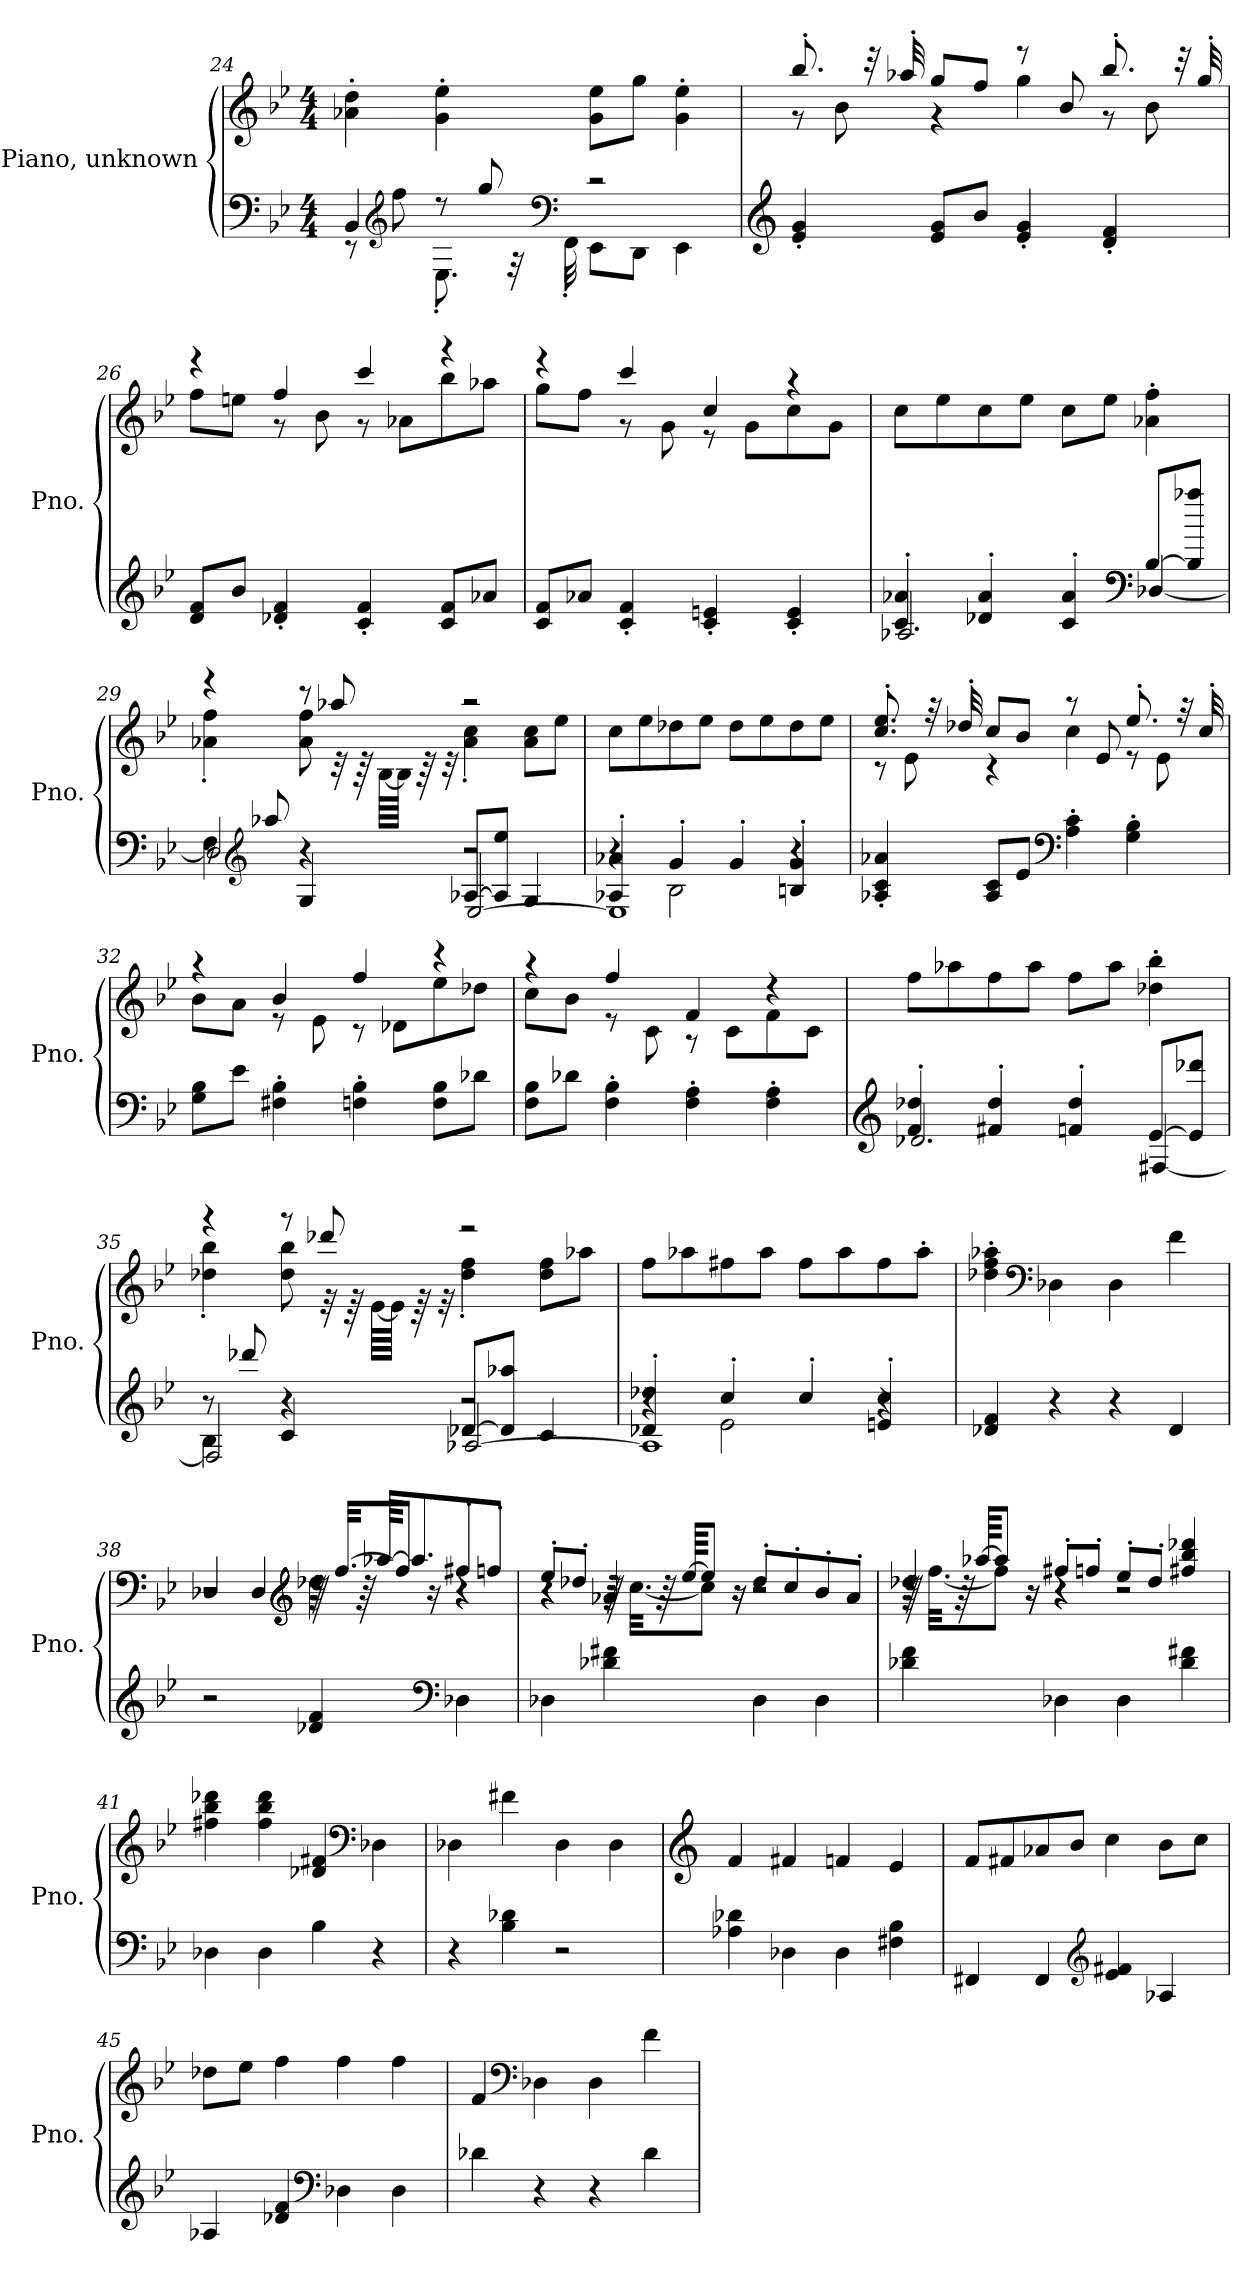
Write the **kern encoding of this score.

**kern	**kern
*part1	*part1
*staff2	*staff1
*I"Piano, unknown	*
*I'Pno.	*
*clefF4	*clefG2
*k[b-e-]	*k[b-e-]
*M4/4	*M4/4
=24	=24
*^	*
4BB-/	8r	4a-X\' 4dd\'
*clefG2	*	*
.	8ff\	.
8r	8.E-'\	4g\' 4ee-\'
8gg/	.	.
.	32r	.
*clefF4	*	*
.	32FF'\	.
2r	8EE-\L	8g\ 8ee-\L
.	8DD\J	8gg\J
.	4EE-\	4g\' 4ee-\'
*v	*v	*
=25	=25
*clefG2	*
*	*^
4e-/' 4g/'	8.bb-'/	8r
.	.	8b-\
.	32r	.
.	32aa-X'/	.
8e-/ 8g/L	8gg/L	4r
8b-/J	8ff/J	.
4e-/' 4g/'	8r	4gg\
.	8b-/	.
4d/' 4f/'	8.bb-'/	8r
.	.	8b-\
.	32r	.
.	32gg'/	.
!!LO:LB:g=z	!!
=26	=26	=26
8d/ 8f/L	4r	8ff\L
8b-/J	.	8een\J
4d-X/' 4f/'	4ff/	8r
.	.	8b-\
4c/' 4f/'	4ccc/	8r
.	.	8a-X\L
8c/ 8f/L	4r	8bb-\
8a-X/J	.	8aa-X\J
=27	=27	=27
8c/ 8f/L	4r	8gg\L
8a-X/J	.	8ff\J
4c/' 4f/'	4ccc/	8r
.	.	8g\
4c/' 4en/'	4cc/	8r
.	.	8g\L
4c/' 4e/'	4r	8cc\
.	.	8g\J
*	*v	*v
=28	=28
*^	*
4c/' 4a-X/'	2.A-X/	8cc\L
.	.	8ee-\
4d-X/' 4a-/'	.	8cc\
.	.	8ee-\J
4c/' 4a-/'	.	8cc\L
.	.	8ee-\J
*clefF4	*	*
[8B-/L	[4D-X/	4a-X\' 4ff\'
8B-/] 8aa-X/J	.	.
!!LO:LB:g=z
=29	=29	=29
*	*^	*^
8r	4F\	2D-/]	4r	4a-X\' 4ff\'
*clefG2	*	*	*	*
8aa-X/	.	.	.	.
4G/	4r	.	8r	8a-\ 8ff\
.	.	.	8aa-X/	32r
.	.	.	.	64r
.	.	.	.	[64B-\LLLL
.	.	.	.	64B-\JJJJ]
.	.	.	.	64r
.	.	.	.	32r
[8A-X/L	2r	[2E-/	2r	4a-\' 4cc\'
8A-/] 8ee-/J	.	.	.	.
4G/	.	.	.	8a-\ 8cc\L
.	.	.	.	8ee-\J
*	*	*	*v	*v
=30	=30	=30	=30
4A-X/' 4a-X/'	4r	1E-]	8cc\L
.	.	.	8ee-\
4g'/	2B-\	.	8dd-X\
.	.	.	8ee-\J
4g'/	.	.	8dd-\L
.	.	.	8ee-\
4Bn/' 4g/'	4r	.	8dd-\
.	.	.	8ee-\J
*v	*v	*v	*
!!LO:LB:g=z
=31	=31
*	*^
4A-X/' 4c/' 4a-X/'	8.cc/' 8.ee-/'	8r
.	.	8e-\
.	32r	.
.	32dd-X'/	.
8A-/ 8c/L	8cc/L	4r
8e-/J	8b-/J	.
*clefF4	*	*
4A-\' 4c\'	8r	4cc\
.	8e-/	.
4G\' 4B-\'	8.ee-'/	8r
.	.	8e-\
.	32r	.
.	32cc'/	.
=32	=32	=32
8G\ 8B-\L	4r	8b-\L
8e-\J	.	8a\J
4F#X\' 4B-\'	4b-/	8r
.	.	8e-\
4Fn\' 4B-\'	4ff/	8r
.	.	8d-X\L
8F\ 8B-\L	4r	8ee-\
8d-X\J	.	8dd-X\J
=33	=33	=33
8F\ 8B-\L	4r	8cc\L
8d-X\J	.	8b-\J
4F\' 4B-\'	4ff/	8r
.	.	8c\
4F\' 4A\'	4f/	8r
.	.	8c\L
4F\' 4A\'	4r	8f\
.	.	8c\J
*	*v	*v
!!LO:LB:g=z
=34	=34
*clefG2	*
*^	*
4f/' 4dd-X/'	2.d-X/	8ff\L
.	.	8aa-X\
4f#X/' 4dd-/'	.	8ff\
.	.	8aa-\J
4fn/' 4dd-/'	.	8ff\L
.	.	8aa-\J
[8e-/L	[4F#X/	4dd-X\' 4bb-\'
8e-/] 8ddd-X/J	.	.
=35	=35	=35
*	*^	*^
8r	4B-\	2F#/]	4r	4dd-X\' 4bb-\'
8ddd-X/	.	.	.	.
4c/	4r	.	8r	8dd-\ 8bb-\
.	.	.	8ddd-X/	32r
.	.	.	.	64r
.	.	.	.	[64e-\LLLL
.	.	.	.	64e-\JJJJ]
.	.	.	.	64r
.	.	.	.	32r
[8d-X/L	2r	[2A-X/	2r	4dd-\' 4ff\'
8d-/] 8aa-X/J	.	.	.	.
4c/	.	.	.	8dd-\ 8ff\L
.	.	.	.	8aa-X\J
*	*	*	*v	*v
=36	=36	=36	=36
4d-X/' 4dd-X/'	4r	1A-]	8ff\L
.	.	.	8aa-X\
4cc'/	2e-\	.	8ff#X\
.	.	.	8aa-\J
4cc'/	.	.	8ff#\L
.	.	.	8aa-\
4en/' 4cc/'	4r	.	8ff#\
.	.	.	8aa-'\J
*v	*v	*v	*
!!LO:LB:g=z
=37	=37
4d-X/ 4f/	4dd-X\' 4ff\' 4aa-X\'
*	*clefF4
4r	4D-X\
4r	4D-\
4d-/	4f\
=38	=38
*	*^
*	*	*^
2r	2r	2r	4D-X/
.	.	.	4D-/
*	*clefG2	*	*
4d-X/ 4f/	64r	4dd-X\	32r
.	[32.ff/KKL	.	.
.	.	.	64r
.	.	.	[64aa-X/KKKL
.	8ff/J]	.	8.aa-/]
.	16r	.	.
*clefF4	*	*	*
4D-X\	4r	4r	8ff#X'/
.	.	.	8ffn'/J
=39	=39	=39	=39
4D-X\	8ee-'/L	4r	4r
.	8dd-X'/J	.	.
4d-X\ 4f#X\	32r	64r	4a-X/
.	.	[32.cc\KKL	.
.	64r	.	.
.	[64ee-/KKKL	.	.
.	8ee-/J]	8cc\J]	.
.	16r	16r	.
4D-\	8dd-'/L	2r	2r
.	8cc'/	.	.
4D-\	8b-'/	.	.
.	8a-'/J	.	.
!!LO:PB:g=z	!!	!!
=40	=40	=40	=40
4d-X\ 4f\	32r	64r	4dd-X/
.	.	[32.ff\KKL	.
.	64r	.	.
.	[64aa-X/KKKL	.	.
.	8aa-/J]	8ff\J]	.
.	16r	16r	.
4D-X\	8ff#X'/L	4r	4r
.	8ffn'/J	.	.
4D-\	8ee-'/L	2r	2r
.	8dd-'/J	.	.
4d-\ 4f#X\	4ff#X/ 4bb-/ 4ddd-X/	.	.
*	*v	*v	*v
=41	=41
4D-X\	4ff#X\ 4bb-\ 4ddd-X\
4D-\	4ff#\ 4bb-\ 4ddd-\
4B-\	4d-X/ 4f#X/
*	*clefF4
4r	4D-X\
=42	=42
4r	4D-X\
4B-\ 4d-X\	4f#X\
2r	4D-\
.	4D-\
=43	=43
*	*clefG2
4A-X\ 4d-X\	4f/
4D-X\	4f#X/
4D-\	4fn/
4F#X\ 4B-\	4e-/
!!LO:LB:g=z
=44	=44
4FF#X/	8f/L
.	8f#X/
4FF#/	8a-X/
.	8b-/J
*clefG2	*
4e-/ 4f#X/	4cc\
4A-X/	8b-\L
.	8cc\J
=45	=45
4A-X/	8dd-X\L
.	8ee-\J
4d-X/ 4f/	4ff\
*clefF4	*
4D-X\	4ff\
4D-\	4ff\
=46	=46
4d-X\	4f/
*	*clefF4
4r	4D-X\
4r	4D-\
4d-\	4f\
=	=
*-	*-
